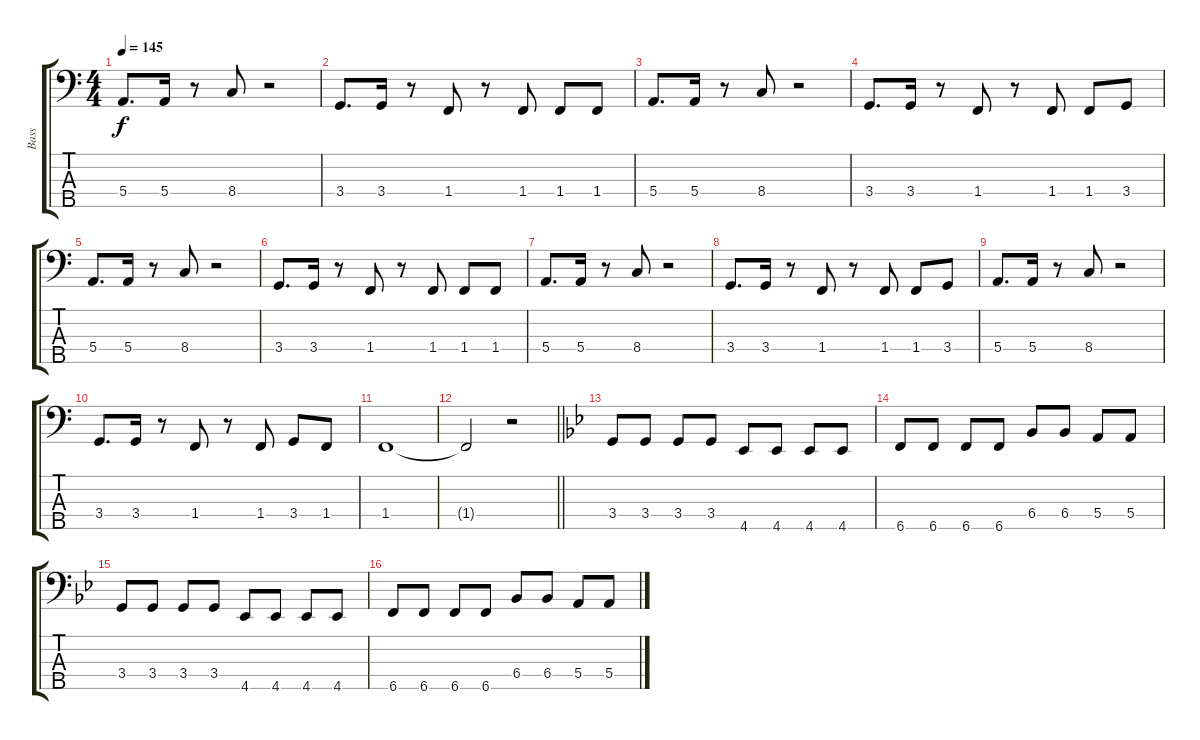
\track ("Bass" "Bass") {instrument electricbassfinger}
\staff {score tabs}
\tuning (G2 D2 A1 E1 B0) {hide}
\ts (4 4)
\tempo 145
\clef f4
\ks c
5.4.8{d dy f} 5.4.16 r.8 8.4.8 r.2 |
3.4.8{d} 3.4.16 r.8 1.4.8 r.8 1.4.8 1.4.8 1.4.8 |
5.4.8{d} 5.4.16 r.8 8.4.8 r.2 |
3.4.8{d} 3.4.16 r.8 1.4.8 r.8 1.4.8 1.4.8 3.4.8 |
5.4.8{d} 5.4.16 r.8 8.4.8 r.2 |
3.4.8{d} 3.4.16 r.8 1.4.8 r.8 1.4.8 1.4.8 1.4.8 |
5.4.8{d} 5.4.16 r.8 8.4.8 r.2 |
3.4.8{d} 3.4.16 r.8 1.4.8 r.8 1.4.8 1.4.8 3.4.8 |
5.4.8{d} 5.4.16 r.8 8.4.8 r.2 |
3.4.8{d} 3.4.16 r.8 1.4.8 r.8 1.4.8 3.4.8 1.4.8 |
1.4.1 |
\barLineRight lightlight
1.4{t}.2 r.2 |
\ks bb
3.4.8 3.4.8 3.4.8 3.4.8 4.5.8 4.5.8 4.5.8 4.5.8 |
6.5.8 6.5.8 6.5.8 6.5.8 6.4.8 6.4.8 5.4.8 5.4.8 |
3.4.8 3.4.8 3.4.8 3.4.8 4.5.8 4.5.8 4.5.8 4.5.8 |
6.5.8 6.5.8 6.5.8 6.5.8 6.4.8 6.4.8 5.4.8 5.4.8
